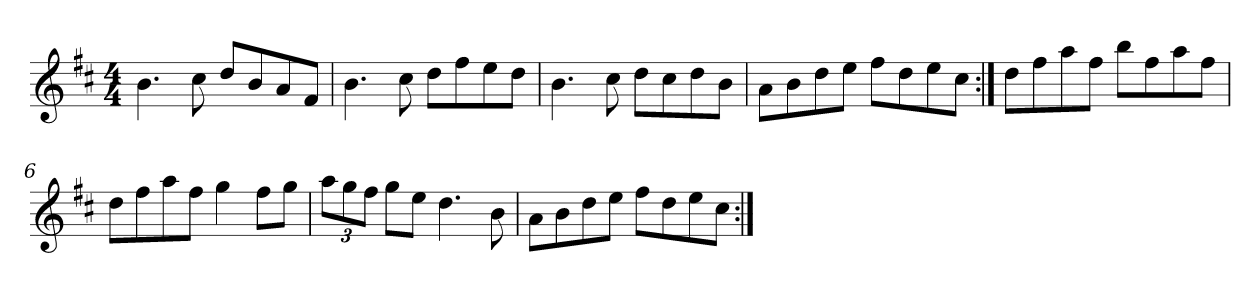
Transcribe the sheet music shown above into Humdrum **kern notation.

**kern
*part1
*staff1
*clefG2
*k[f#c#]
*D:
*M4/4
=1
4.b\
8cc#\
8dd/L
8b/
8a/
8f#/J
=2
4.b\
8cc#\
8dd\L
8ff#\
8ee\
8dd\J
=3
4.b\
8cc#\
8dd\L
8cc#\
8dd\
8b\J
=4
8a\L
8b\
8dd\
8ee\J
8ff#\L
8dd\
8ee\
8cc#\J
=5:|!
8dd\L
8ff#\
8aa\
8ff#\J
8bb\L
8ff#\
8aa\
8ff#\J
=6
8dd\L
8ff#\
8aa\
8ff#\J
4gg\
8ff#\L
8gg\J
!!LO:LB:g=z
=7
*Xbrackettup
12aa\L
12gg\
12ff#\J
8gg\L
8ee\J
4.dd\
8b\
=8
8a\L
8b\
8dd\
8ee\J
8ff#\L
8dd\
8ee\
8cc#\J
=:|!
*-
